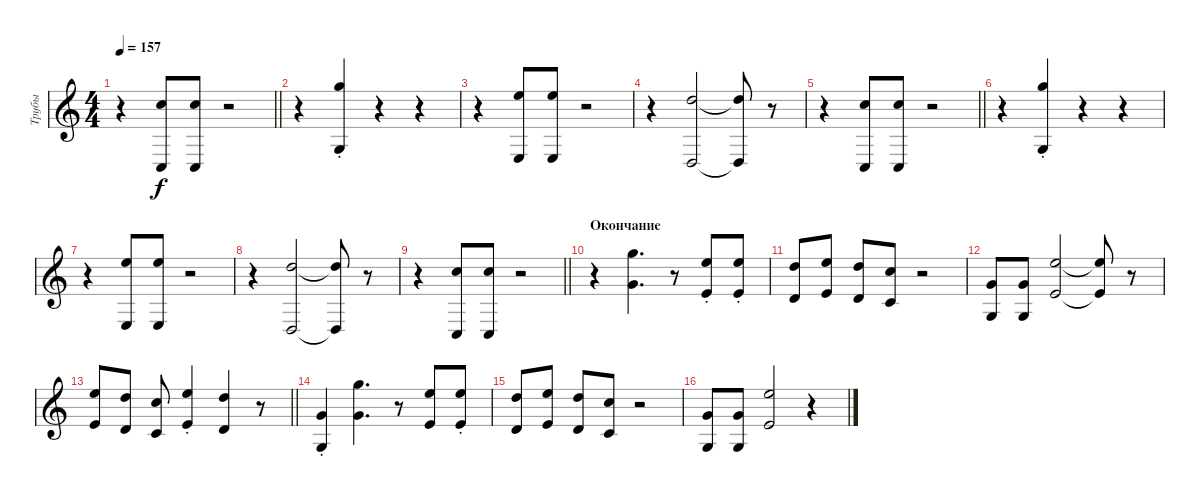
\track ("Трубы" "Трубы") {instrument brasssection}
\staff {score}
\tuning (E4 B3 G3 D3 A2 E2) {hide}
\ts (4 4)
\tempo 157
\clef g2
\barLineRight lightlight
\ks c
r.4{dy f} (8.1 3.5).8 (8.1 3.5).8 r.2 |
r.4 (15.1{st} 10.5{st}).4 r.4 r.4 |
r.4 (12.1 7.5).8 (12.1 7.5).8 r.2 |
r.4 (10.1 5.5).2 (10.1{t} 5.5{t}).8 r.8 |
\barLineRight lightlight
r.4 (8.1 3.5).8 (8.1 3.5).8 r.2 |
r.4 (15.1{st} 10.5{st}).4 r.4 r.4 |
r.4 (12.1 7.5).8 (12.1 7.5).8 r.2 |
r.4 (10.1 5.5).2 (10.1{t} 5.5{t}).8 r.8 |
\barLineRight lightlight
r.4 (8.1 3.5).8 (8.1 3.5).8 r.2 |
\section ("" "Окончание")
r.4 (15.1 12.3).4{d} r.8 (12.1 9.3{st}).8 (12.1 9.3{st}).8 |
(10.1 7.3).8 (12.1 9.3).8 (10.1 7.3).8 (8.1 5.3).8 r.2 |
(3.1 0.3).8 (3.1 0.3).8 (12.1 9.3).2 (12.1{t} 9.3{t}).8 r.8 |
\barLineRight lightlight
(12.1 9.3).8 (10.1 7.3).8 (8.1 5.3).8 (12.1{st} 9.3{st}).4 (10.1 7.3).4 r.8 |
(3.1{st} 0.3{st}).4 (15.1 12.3).4{d} r.8 (12.1 9.3).8 (12.1 9.3{st}).8 |
(10.1 7.3).8 (12.1 9.3).8 (10.1 7.3).8 (8.1 5.3).8 r.2 |
(3.1 0.3).8 (3.1 0.3).8 (12.1 9.3).2 r.4
